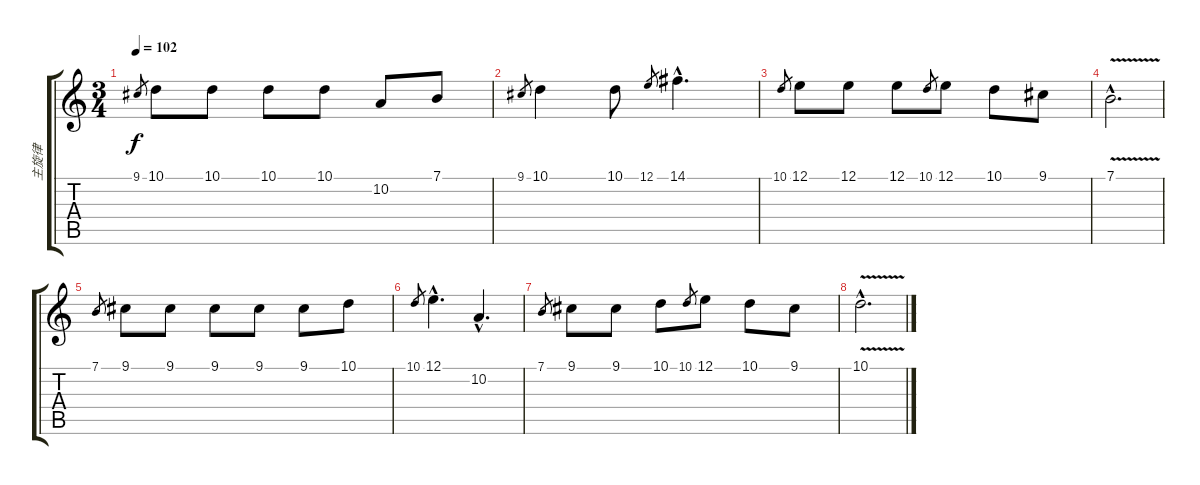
\track ("主旋律" "主旋律") {instrument musicbox}
\staff {score tabs}
\tuning (E4 B3 G3 D3 A2 E2) {hide}
\ts (3 4)
\tempo 102
\clef g2
\ks c
9.1.8{gr dy f} 10.1.8 10.1.8 10.1.8 10.1.8 10.2.8 7.1.8 |
9.1.8{gr} 10.1.4 10.1.8 12.1.8{gr} 14.1{hac}.4{d} |
10.1.8{gr} 12.1.8 12.1.8 12.1.8 10.1.8{gr} 12.1.8 10.1.8 9.1.8 |
7.1{v hac}.2{d} |
7.1.8{gr} 9.1.8 9.1.8 9.1.8 9.1.8 9.1.8 10.1.8 |
10.1.8{gr} 12.1{hac}.4{d} 10.2{hac}.4{d} |
7.1.8{gr} 9.1.8 9.1.8 10.1.8 10.1.8{gr} 12.1.8 10.1.8 9.1.8 |
10.1{v hac}.2{d}
